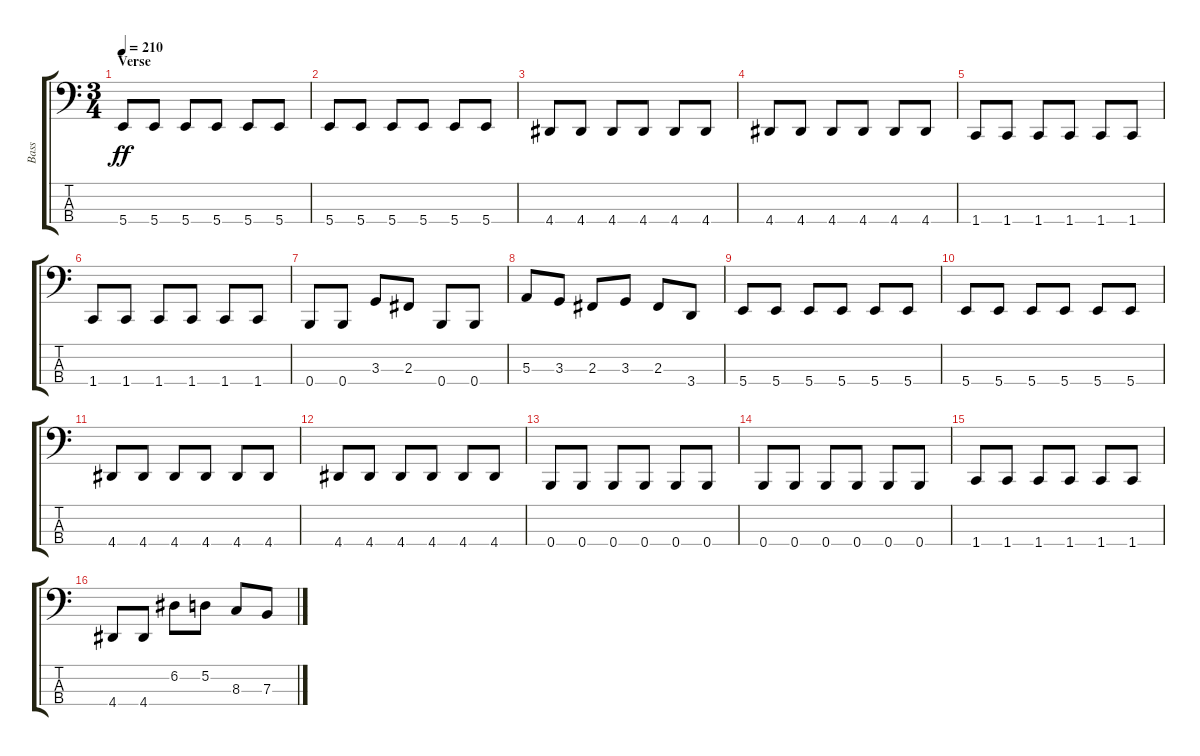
\track ("Bass" "Bass") {instrument electricbassfinger}
\staff {score tabs}
\tuning (D2 A1 E1 B0) {hide}
\ts (3 4)
\section ("" "Verse")
\tempo 210
\clef f4
\ks c
5.4.8{dy ff} 5.4.8 5.4.8 5.4.8 5.4.8 5.4.8 |
5.4.8 5.4.8 5.4.8 5.4.8 5.4.8 5.4.8 |
4.4.8 4.4.8 4.4.8 4.4.8 4.4.8 4.4.8 |
4.4.8 4.4.8 4.4.8 4.4.8 4.4.8 4.4.8 |
1.4.8 1.4.8 1.4.8 1.4.8 1.4.8 1.4.8 |
1.4.8 1.4.8 1.4.8 1.4.8 1.4.8 1.4.8 |
0.4.8 0.4.8 3.3.8 2.3.8 0.4.8 0.4.8 |
5.3.8 3.3.8 2.3.8 3.3.8 2.3.8 3.4.8 |
5.4.8 5.4.8 5.4.8 5.4.8 5.4.8 5.4.8 |
5.4.8 5.4.8 5.4.8 5.4.8 5.4.8 5.4.8 |
4.4.8 4.4.8 4.4.8 4.4.8 4.4.8 4.4.8 |
4.4.8 4.4.8 4.4.8 4.4.8 4.4.8 4.4.8 |
0.4.8 0.4.8 0.4.8 0.4.8 0.4.8 0.4.8 |
0.4.8 0.4.8 0.4.8 0.4.8 0.4.8 0.4.8 |
1.4.8 1.4.8 1.4.8 1.4.8 1.4.8 1.4.8 |
4.4.8 4.4.8 6.2.8 5.2.8 8.3.8 7.3.8
